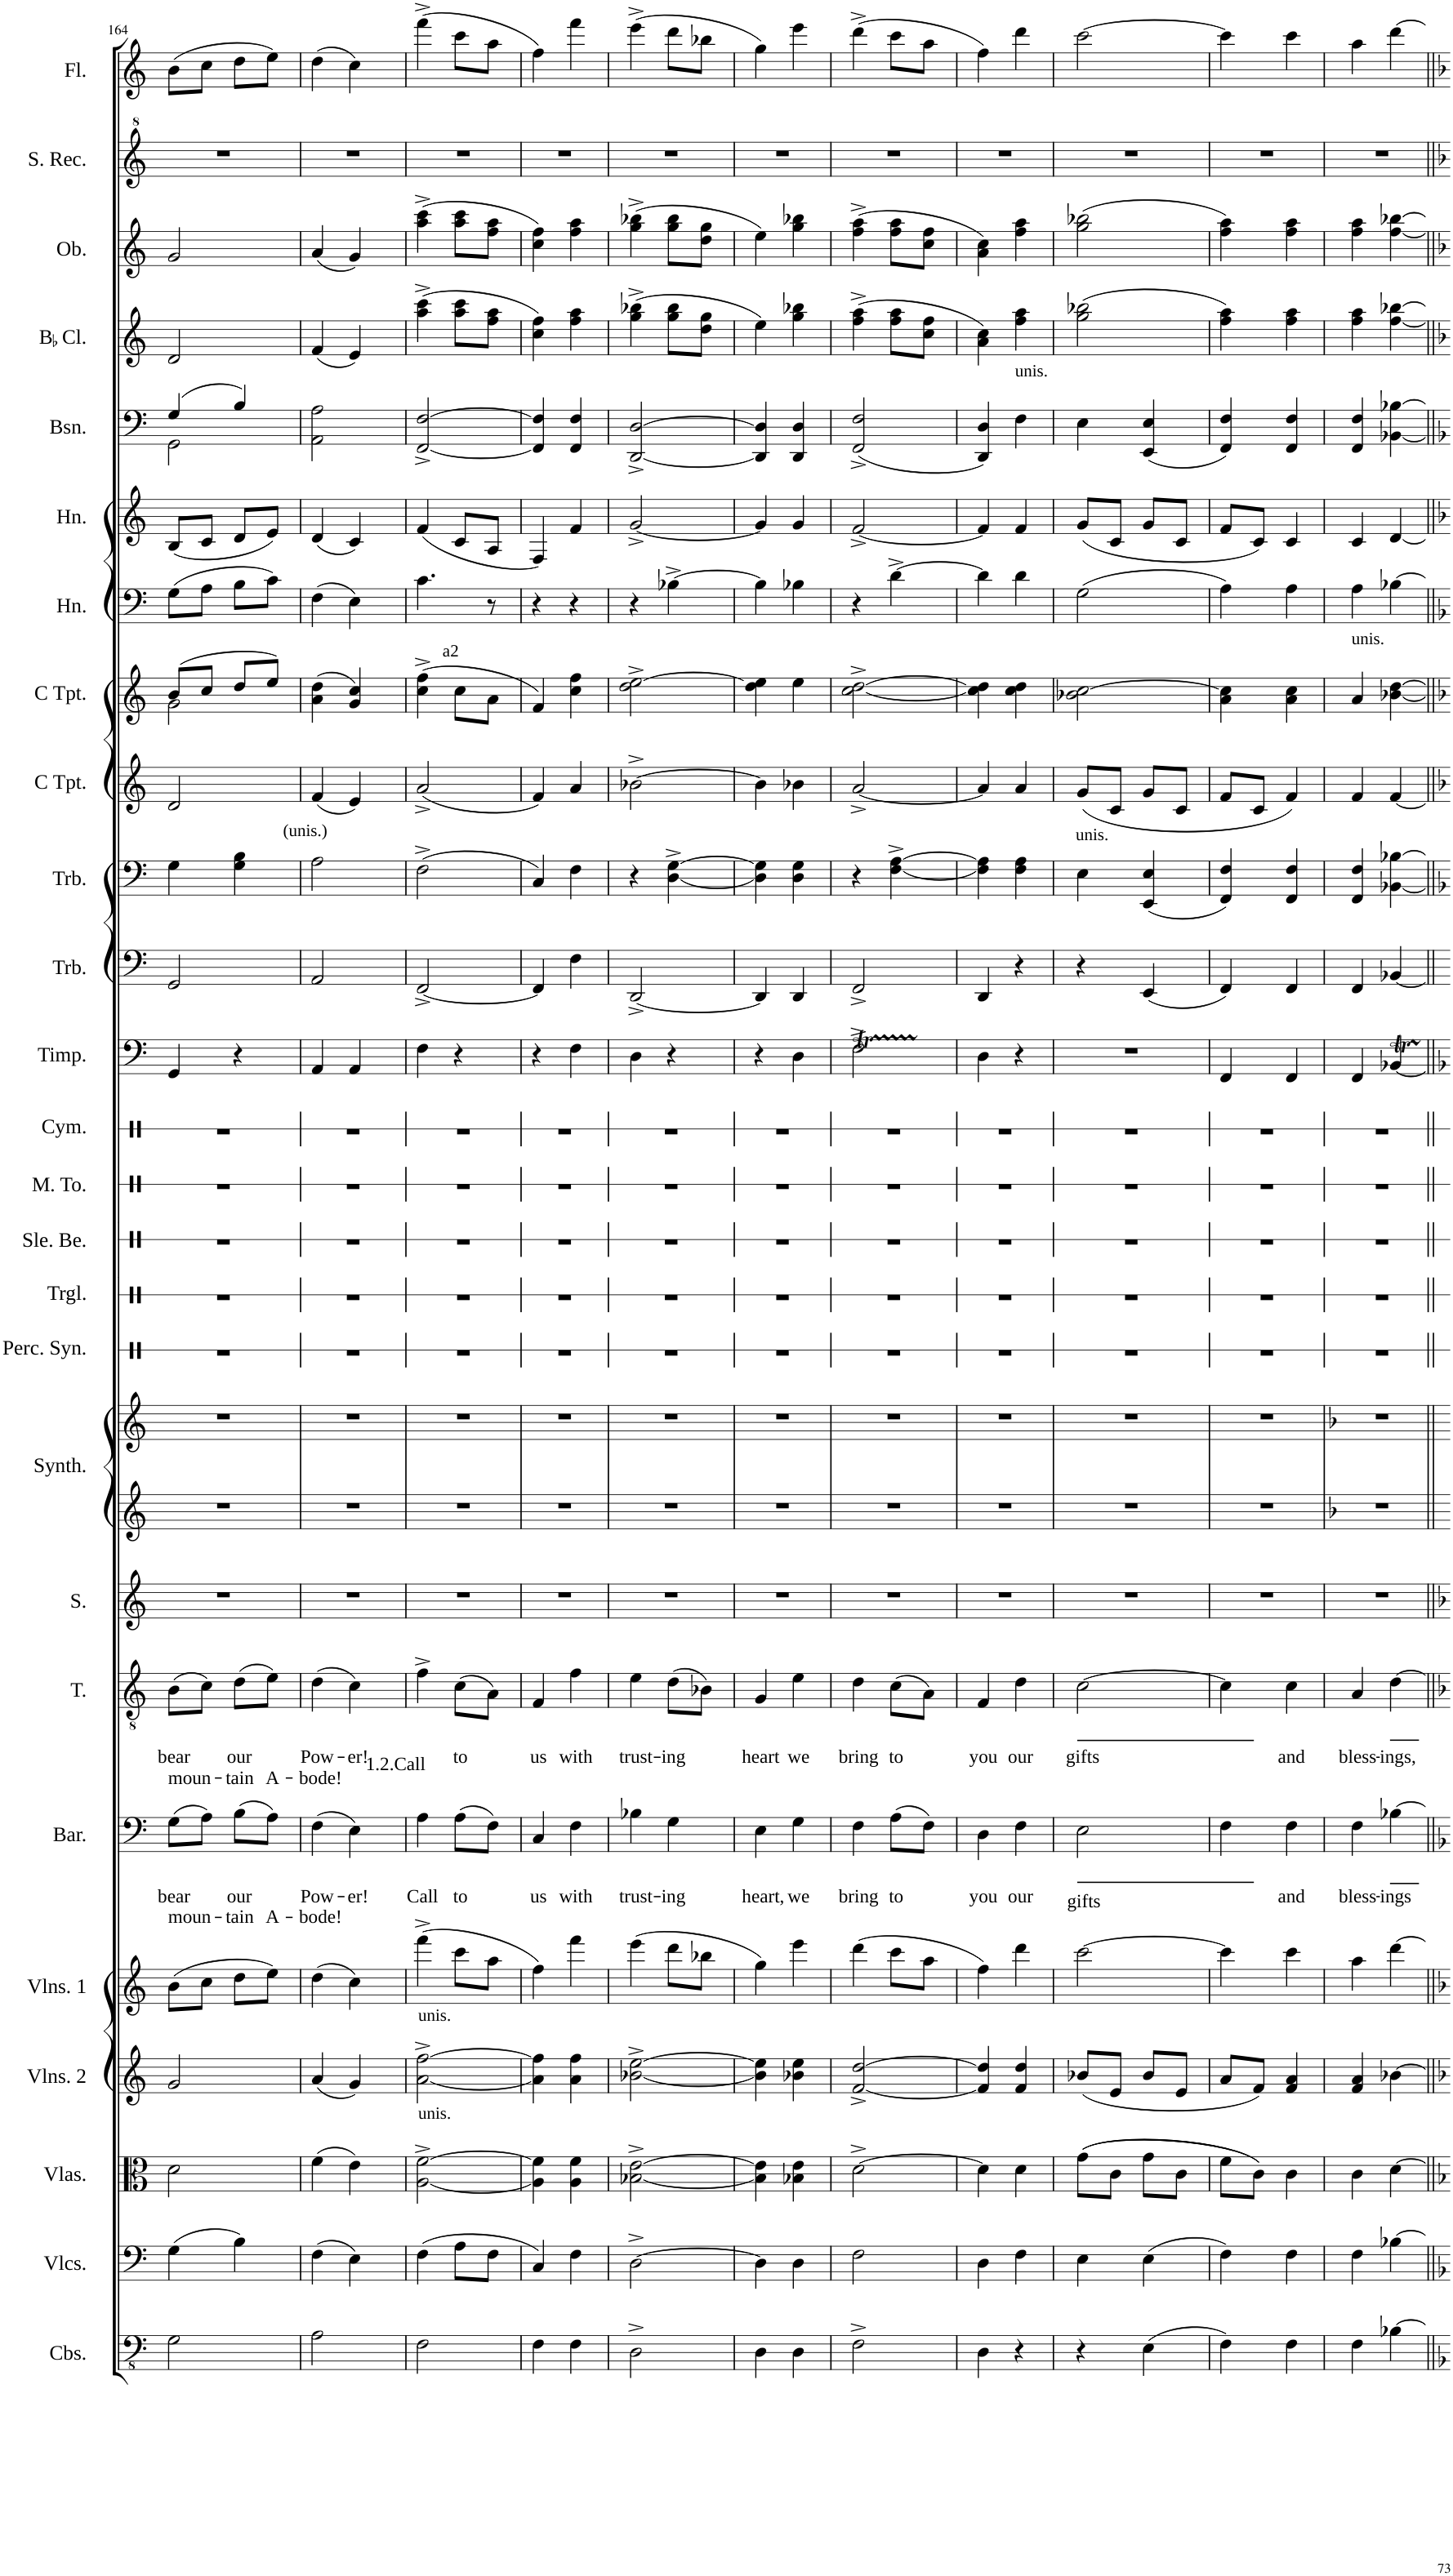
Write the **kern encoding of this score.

**kern	**kern	**kern	**kern	**kern	**kern	**text	**text	**kern	**text	**text	**kern	**kern	**kern	**kern	**kern	**kern	**kern	**kern	**kern	**kern	**kern	**kern	**kern	**kern	**kern	**kern	**kern	**kern	**kern	**kern
*part26	*part25	*part24	*part23	*part22	*part21	*part21	*part21	*part20	*part20	*part20	*part19	*part18	*part18	*part17	*part16	*part15	*part14	*part13	*part12	*part11	*part10	*part9	*part8	*part7	*part6	*part5	*part4	*part3	*part2	*part1
*staff27	*staff26	*staff25	*staff24	*staff23	*staff22	*staff22	*staff22	*staff21	*staff21	*staff21	*staff20	*staff19	*staff18	*staff17	*staff16	*staff15	*staff14	*staff13	*staff12	*staff11	*staff10	*staff9	*staff8	*staff7	*staff6	*staff5	*staff4	*staff3	*staff2	*staff1
*I"Contrabasses	*I"Violoncellos	*I"Violas	*I"Violins 2	*I"Violins 1	*I"Baritone	*	*	*I"Tenor	*	*	*I"Soprano	*I"Keyboard Synthesizer	*	*I"Percussion Synthesizer	*I"Triangle	*I"Sleigh Bells	*I"Mid Tom	*I"Cymbal	*I"Timpani	*I"Trombone	*I"Trombone	*I"C Trumpet	*I"C Trumpet	*I"Horn	*I"Horn	*I"Bassoon	*I"BaccidentalFlat Clarinet	*I"Oboe	*I"Soprano Recorder	*I"Flute
*I'Cbs.	*I'Vlcs.	*I'Vlas.	*I'Vlns. 2	*I'Vlns. 1	*I'Bar.	*	*	*I'T.	*	*	*I'S.	*I'Synth.	*	*I'Perc. Syn.	*I'Trgl.	*I'Sle. Be.	*I'M. To.	*I'Cym.	*I'Timp.	*I'Trb.	*I'Trb.	*I'C Tpt.	*I'C Tpt.	*I'Hn.	*I'Hn.	*I'Bsn.	*I'BaccidentalFlat Cl.	*I'Ob.	*I'S. Rec.	*I'Fl.
!!LO:PB:g=z
*clefFv4	*clefF4	*clefC3	*clefG2	*clefG2	*clefF4	*	*	*clefGv2	*	*	*clefG2	*clefG2	*clefG2	*clefX	*clefX	*clefX	*clefX	*clefX	*clefF4	*clefF4	*clefF4	*clefG2	*clefG2	*clefF4	*clefG2	*clefF4	*clefG2	*clefG2	*clefG^2	*clefG2
*	*	*	*	*	*	*	*	*	*	*	*	*	*	*	*	*	*	*	*	*	*	*	*	*ITrd4c7	*ITrd4c7	*	*ITrd1c2	*	*	*
*k[]	*k[]	*k[]	*k[]	*k[]	*k[]	*	*	*k[]	*	*	*k[]	*k[]	*k[]	*k[]	*k[]	*k[]	*k[]	*k[]	*k[]	*k[]	*k[]	*k[]	*k[]	*k[]	*k[]	*k[]	*k[]	*k[]	*k[]	*k[]
*M2/4	*M2/4	*M2/4	*M2/4	*M2/4	*M2/4	*	*	*M2/4	*	*	*M2/4	*M2/4	*M2/4	*M2/4	*M2/4	*M2/4	*M2/4	*M2/4	*M2/4	*M2/4	*M2/4	*M2/4	*M2/4	*M2/4	*M2/4	*M2/4	*M2/4	*M2/4	*M2/4	*M2/4
=164	=164	=164	=164	=164	=164	=164	=164	=164	=164	=164	=164	=164	=164	=164	=164	=164	=164	=164	=164	=164	=164	=164	=164	=164	=164	=164	=164	=164	=164	=164
!	!	!	!	!	!	!LO:LY:b	!LO:LY:b	!	!LO:LY:b	!LO:LY:b	!	!	!	!	!	!	!	!	!	!	!	!	!	!	!	!	!	!	!	!
*	*	*	*	*	*	*	*	*	*	*	*	*	*	*	*	*	*	*	*	*	*	*	*^	*	*	*^	*	*	*	*
2GG\	(4G\	2d\	2g/	(8b\L	(8G\L	bear	moun-	(8B\L	bear	moun-	2r	2r	2r	2r	2r	2r	2r	2r	4GG/	2GG/	4G\	2d/	(8b/L	2g\	(8G\L	(8B/L	(4G/	2GG\	2d/	2g/	2r	(8b\L
.	.	.	.	8cc\J	8A\J)	.	.	8c\J)	.	.	.	.	.	.	.	.	.	.	.	.	.	.	8cc/J	.	8A\J	8c/J	.	.	.	.	.	8cc\J
!	!	!	!	!	!	!LO:LY:b	!LO:LY:b	!	!LO:LY:b	!LO:LY:b	!	!	!	!	!	!	!	!	!	!	!	!	!	!	!	!	!	!	!	!	!	!
.	4B\)	.	.	8dd\L	(8B\L	our	tain	(8d\L	our	tain	.	.	.	.	.	.	.	.	4r	.	4G\ 4B\	.	8dd/L	.	8B\L	8d/L	4B/)	.	.	.	.	8dd\L
!	!	!	!	!	!	!	!LO:LY:b	!	!	!LO:LY:b	!	!	!	!	!	!	!	!	!	!	!	!	!	!	!	!	!	!	!	!	!	!
.	.	.	.	8ee\J)	8A\J)	.	A-	8e\J)	.	A-	.	.	.	.	.	.	.	.	.	.	.	.	8ee/J)	.	8c\J)	8e/J)	.	.	.	.	.	8ee\J)
*	*	*	*	*	*	*	*	*	*	*	*	*	*	*	*	*	*	*	*	*	*	*	*v	*v	*	*	*v	*v	*	*	*	*
=165	=165	=165	=165	=165	=165	=165	=165	=165	=165	=165	=165	=165	=165	=165	=165	=165	=165	=165	=165	=165	=165	=165	=165	=165	=165	=165	=165	=165	=165	=165
!	!	!	!	!	!	!	!	!	!	!	!	!	!	!	!	!	!	!	!	!	!LO:TX:a:t=(unis.)	!	!	!	!	!	!	!	!	!
!	!	!	!	!	!	!LO:LY:b	!LO:LY:b	!	!LO:LY:b	!LO:LY:b	!	!	!	!	!	!	!	!	!	!	!	!	!	!	!	!	!	!	!	!
2AA\	(4F\	(4f\	(4a/	(4dd\	(4F\	Pow-	-bode!	(4d\	Pow-	-bode!	2r	2r	2r	2r	2r	2r	2r	2r	4AA/	2AA/	2A\	(4f/	(4a\ 4dd\	(4F\	(4d/	2AA\ 2A\	(4f/	(4a/	2r	(4dd\
!	!	!	!	!	!	!LO:LY:b	!	!	!LO:LY:b	!	!	!	!	!	!	!	!	!	!	!	!	!	!	!	!	!	!	!	!	!
.	4E\)	4e\)	4g/)	4cc\)	4E\)	-er!	.	4c\)	-er!	.	.	.	.	.	.	.	.	.	4AA/	.	.	4e/)	4g/ 4cc/)	4E\)	4c/)	.	4e/)	4g/)	.	4cc\)
=166	=166	=166	=166	=166	=166	=166	=166	=166	=166	=166	=166	=166	=166	=166	=166	=166	=166	=166	=166	=166	=166	=166	=166	=166	=166	=166	=166	=166	=166	=166
!	!	!	!LO:TX:a:t=unis.	!	!	!	!	!	!	!	!	!	!	!	!	!	!	!	!	!	!	!	!	!	!	!	!	!	!	!
!	!	!LO:TX:a:t=unis.	!	!	!	!	!	!	!	!	!	!	!	!	!	!	!	!	!	!	!	!	!	!	!	!	!	!	!	!
!	!	!	!	!	!	!LO:LY:b	!	!	!LO:LY:b	!	!	!	!	!	!	!	!	!	!	!	!	!	!	!	!	!	!	!	!	!
2FF\	(4F\	[2A\^ [2f\^	[2a\^ [2ff\^	(4fff^\	4A\	Call	.	4f^\	1.2.Call	.	2r	2r	2r	2r	2r	2r	2r	2r	4F\	[2FF^/	(2F^\	(2a^/	(4cc\^ 4ff\^	4.c\	(4f/	[2FF/^ [2F/^	(4aa\^ 4ccc\^	(4aa\^ 4ccc\^	2r	(4fff^\
!	!	!	!	!	!	!	!	!	!	!	!	!	!	!	!	!	!	!	!	!	!	!	!LO:TX:a:t=a2	!	!	!	!	!	!	!
!	!	!	!	!	!	!LO:LY:b	!	!	!LO:LY:b	!	!	!	!	!	!	!	!	!	!	!	!	!	!	!	!	!	!	!	!	!
.	8A\L	.	.	8ccc\L	(8A\L	to	.	(8c\L	to	.	.	.	.	.	.	.	.	.	4r	.	.	.	8cc\L	.	8c/L	.	8aa\ 8ccc\L	8aa\ 8ccc\L	.	8ccc\L
.	8F\J	.	.	8aa\J	8F\J)	.	.	8A\J)	.	.	.	.	.	.	.	.	.	.	.	.	.	.	8a\J	8r	8A/J	.	8ff\ 8aa\J	8ff\ 8aa\J	.	8aa\J
=167	=167	=167	=167	=167	=167	=167	=167	=167	=167	=167	=167	=167	=167	=167	=167	=167	=167	=167	=167	=167	=167	=167	=167	=167	=167	=167	=167	=167	=167	=167
!	!	!	!	!	!	!LO:LY:b	!	!	!LO:LY:b	!	!	!	!	!	!	!	!	!	!	!	!	!	!	!	!	!	!	!	!	!
4FF\	4C/)	4A\] 4f\]	4a\] 4ff\]	4ff\)	4C/	us	.	4F/	us	.	2r	2r	2r	2r	2r	2r	2r	2r	4r	4FF/]	4C/)	4f/)	4f/)	4r	4F/)	4FF/] 4F/]	4cc\ 4ff\)	4cc\ 4ff\)	2r	4ff\)
!	!	!	!	!	!	!LO:LY:b	!	!	!LO:LY:b	!	!	!	!	!	!	!	!	!	!	!	!	!	!	!	!	!	!	!	!	!
4FF\	4F\	4A\ 4f\	4a\ 4ff\	4fff\	4F\	with	.	4f\	with	.	.	.	.	.	.	.	.	.	4F\	4F\	4F\	4a/	4cc\ 4ff\	4r	4f/	4FF/ 4F/	4ff\ 4aa\	4ff\ 4aa\	.	4fff\
=168	=168	=168	=168	=168	=168	=168	=168	=168	=168	=168	=168	=168	=168	=168	=168	=168	=168	=168	=168	=168	=168	=168	=168	=168	=168	=168	=168	=168	=168	=168
!	!	!	!	!	!	!LO:LY:b	!	!	!LO:LY:b	!	!	!	!	!	!	!	!	!	!	!	!	!	!	!	!	!	!	!	!	!
2DD^\	[2D^\	[2B-X\^ [2e\^	[2b-X\^ [2ee\^	(4eee\	4B-X\	trust-	.	4e\	trust-	.	2r	2r	2r	2r	2r	2r	2r	2r	4D\	[2DD^/	4r	[2b-X^\	2dd\^ [2ee\^	4r	[2g^/	[2DD/^ [2D/^	(4gg\^ 4bb-X\^	(4gg\^ 4bb-X\^	2r	(4eee^\
!	!	!	!	!	!	!LO:LY:b	!	!	!LO:LY:b	!	!	!	!	!	!	!	!	!	!	!	!	!	!	!	!	!	!	!	!	!
.	.	.	.	8ddd\L	4G\	-ing	.	(8d\L	-ing	.	.	.	.	.	.	.	.	.	4r	.	[4D\^ [4G\^	.	.	[4B-X^\	.	.	8gg\ 8bb-\L	8gg\ 8bb-\L	.	8ddd\L
.	.	.	.	8bb-X\J	.	.	.	8B-X\J)	.	.	.	.	.	.	.	.	.	.	.	.	.	.	.	.	.	.	8dd\ 8gg\J	8dd\ 8gg\J	.	8bb-X\J
=169	=169	=169	=169	=169	=169	=169	=169	=169	=169	=169	=169	=169	=169	=169	=169	=169	=169	=169	=169	=169	=169	=169	=169	=169	=169	=169	=169	=169	=169	=169
!	!	!	!	!	!	!LO:LY:b	!	!	!LO:LY:b	!	!	!	!	!	!	!	!	!	!	!	!	!	!	!	!	!	!	!	!	!
4DD\	4D\]	4B-\] 4e\]	4b-\] 4ee\]	4gg\)	4E\	heart,	.	4G/	heart	.	2r	2r	2r	2r	2r	2r	2r	2r	4r	4DD/]	4D\] 4G\]	4b-\]	4dd\ 4ee\]	4B-\]	4g/]	4DD/] 4D/]	4ee\)	4ee\)	2r	4gg\)
!	!	!	!	!	!	!LO:LY:b	!	!	!LO:LY:b	!	!	!	!	!	!	!	!	!	!	!	!	!	!	!	!	!	!	!	!	!
4DD\	4D\	4B-X\ 4e\	4b-X\ 4ee\	4eee\	4G\	we	.	4e\	we	.	.	.	.	.	.	.	.	.	4D\	4DD/	4D\ 4G\	4b-X\	4ee\	4B-X\	4g/	4DD/ 4D/	4gg\ 4bb-X\	4gg\ 4bb-X\	.	4eee\
=170	=170	=170	=170	=170	=170	=170	=170	=170	=170	=170	=170	=170	=170	=170	=170	=170	=170	=170	=170	=170	=170	=170	=170	=170	=170	=170	=170	=170	=170	=170
!	!	!	!	!	!	!LO:LY:b	!	!	!LO:LY:b	!	!	!	!	!	!	!	!	!	!	!	!	!	!	!	!	!	!	!	!	!
2FF^\	2F\	[2d^\	[2f/^ [2dd/^	(4ddd\	4F\	bring	.	4d\	bring	.	2r	2r	2r	2r	2r	2r	2r	2r	2FT^\	2FF^/	4r	[2a^/	[2cc\^ [2dd\^	4r	[2f^/	(2FF/^ 2F/^	(4ff\^ 4aa\^	(4ff\^ 4aa\^	2r	(4ddd^\
!	!	!	!	!	!	!LO:LY:b	!	!	!LO:LY:b	!	!	!	!	!	!	!	!	!	!	!	!	!	!	!	!	!	!	!	!	!
.	.	.	.	8ccc\L	(8A\L	to	.	(8c\L	to	.	.	.	.	.	.	.	.	.	.	.	[4F\^ [4A\^	.	.	[4d^\	.	.	8ff\ 8aa\L	8ff\ 8aa\L	.	8ccc\L
.	.	.	.	8aa\J	8F\J)	.	.	8A\J)	.	.	.	.	.	.	.	.	.	.	.	.	.	.	.	.	.	.	8cc\ 8ff\J	8cc\ 8ff\J	.	8aa\J
=171	=171	=171	=171	=171	=171	=171	=171	=171	=171	=171	=171	=171	=171	=171	=171	=171	=171	=171	=171	=171	=171	=171	=171	=171	=171	=171	=171	=171	=171	=171
!	!	!	!	!	!	!LO:LY:b	!	!	!LO:LY:b	!	!	!	!	!	!	!	!	!	!	!	!	!	!	!	!	!	!	!	!	!
4DD\	4D\	4d\]	4f/] 4dd/]	4ff\)	4D\	you	.	4F/	you	.	2r	2r	2r	2r	2r	2r	2r	2r	4D\	4DD/	4F\] 4A\]	4a/]	4cc\] 4dd\]	4d\]	4f/]	4DD/ 4D/)	4a\ 4cc\)	4a\ 4cc\)	2r	4ff\)
!	!	!	!	!	!	!	!	!	!	!	!	!	!	!	!	!	!	!	!	!	!	!	!	!	!	!LO:TX:a:t=unis.	!	!	!	!
!	!	!	!	!	!	!LO:LY:b	!	!	!LO:LY:b	!	!	!	!	!	!	!	!	!	!	!	!	!	!	!	!	!	!	!	!	!
4r	4F\	4d\	4f/ 4dd/	4ddd\	4F\	our	.	4d\	our	.	.	.	.	.	.	.	.	.	4r	4r	4F\ 4A\	4a/	4cc\ 4dd\	4d\	4f/	4F\	4ff\ 4aa\	4ff\ 4aa\	.	4ddd\
=172	=172	=172	=172	=172	=172	=172	=172	=172	=172	=172	=172	=172	=172	=172	=172	=172	=172	=172	=172	=172	=172	=172	=172	=172	=172	=172	=172	=172	=172	=172
!	!	!	!	!	!	!	!	!	!	!	!	!	!	!	!	!	!	!	!	!	!LO:TX:a:t=unis.	!	!	!	!	!	!	!	!	!
!	!	!	!	!	!	!LO:LY:b	!	!	!LO:LY:b	!	!	!	!	!	!	!	!	!	!	!	!	!	!	!	!	!	!	!	!	!
4r	4E\	((8g\L	(8b-X/L	[2ccc\	2E\	gifts	.	[2c\	gifts	.	2r	2r	2r	2r	2r	2r	2r	2r	2r	4r	4E\	(8g/L	2b-X\ [2cc\	(2G\	(8g/L	4E\	(2gg\ 2bb-X\	(2gg\ 2bb-X\	2r	[2ccc\
.	.	8c\J	8e/J	.	.	.	.	.	.	.	.	.	.	.	.	.	.	.	.	.	.	8c/J	.	.	8c/J	.	.	.	.	.
(4EE\	(4E\	8g\L	8b-/L	.	.	.	.	.	.	.	.	.	.	.	.	.	.	.	.	(4EE/	(4EE/ 4E/	8g/L	.	.	8g/L	(4EE/ 4E/	.	.	.	.
.	.	8c\J	8e/J	.	.	.	.	.	.	.	.	.	.	.	.	.	.	.	.	.	.	8c/J	.	.	8c/J	.	.	.	.	.
=173	=173	=173	=173	=173	=173	=173	=173	=173	=173	=173	=173	=173	=173	=173	=173	=173	=173	=173	=173	=173	=173	=173	=173	=173	=173	=173	=173	=173	=173	=173
4FF\)	4F\)	8f\L	8a/L	4ccc\]	4F\	.	.	4c\]	.	.	2r	2r	2r	2r	2r	2r	2r	2r	4FF/	4FF/)	4FF/ 4F/)	8f/L	4a\ 4cc\]	4A\)	8f/L	4FF/ 4F/)	4ff\ 4aa\)	4ff\ 4aa\)	2r	4ccc\]
.	.	8c\J))	8f/J)	.	.	.	.	.	.	.	.	.	.	.	.	.	.	.	.	.	.	8c/J	.	.	8c/J)	.	.	.	.	.
!	!	!	!	!	!	!LO:LY:b	!	!	!LO:LY:b	!	!	!	!	!	!	!	!	!	!	!	!	!	!	!	!	!	!	!	!	!
4FF\	4F\	4c\	4f/ 4a/	4ccc\	4F\	and	.	4c\	and	.	.	.	.	.	.	.	.	.	4FF/	4FF/	4FF/ 4F/	4f/)	4a\ 4cc\	4A\	4c/	4FF/ 4F/	4ff\ 4aa\	4ff\ 4aa\	.	4ccc\
=174	=174	=174	=174	=174	=174	=174	=174	=174	=174	=174	=174	=174	=174	=174	=174	=174	=174	=174	=174	=174	=174	=174	=174	=174	=174	=174	=174	=174	=174	=174
*	*	*	*	*	*	*	*	*	*	*	*	*k[b-]	*k[b-]	*	*	*	*	*	*	*	*	*	*	*	*	*	*	*	*	*
!	!	!	!	!	!	!	!	!	!	!	!	!	!	!	!	!	!	!	!	!	!	!	!LO:TX:a:t=unis.	!	!	!	!	!	!	!
!	!	!	!	!	!	!LO:LY:b	!	!	!LO:LY:b	!	!	!	!	!	!	!	!	!	!	!	!	!	!	!	!	!	!	!	!	!
4FF\	4F\	4c\	4f/ 4a/	4aa\	4F\	bless-	.	4A/	bless-	.	2r	2r	2r	2r	2r	2r	2r	2r	4FF/	4FF/	4FF/ 4F/	4f/	4a/	4A\	4c/	4FF/ 4F/	4ff\ 4aa\	4ff\ 4aa\	2r	4aa\
!	!	!	!	!	!	!LO:LY:b	!	!	!LO:LY:b	!	!	!	!	!	!	!	!	!	!	!	!	!	!	!	!	!	!	!	!	!
[4BB-X\	[4B-X\	[4d\	[4b-X\	[4ddd\	[4B-X\	-ings	.	[4d\	-ings,	.	.	.	.	.	.	.	.	.	[4BB-XT/	[4BB-X/	[4BB-X\ [4B-X\	[4f/	[4b-X\ [4dd\	[4B-X\	[4d/	[4BB-X\ [4B-X\	[4ff\ [4bb-X\	[4ff\ [4bb-X\	.	[4ddd\
=||	=||	=||	=||	=||	=||	=||	=||	=||	=||	=||	=||	=||	=||	=||	=||	=||	=||	=||	=||	=||	=||	=||	=||	=||	=||	=||	=||	=||	=||	=||
*-	*-	*-	*-	*-	*-	*-	*-	*-	*-	*-	*-	*-	*-	*-	*-	*-	*-	*-	*-	*-	*-	*-	*-	*-	*-	*-	*-	*-	*-	*-
